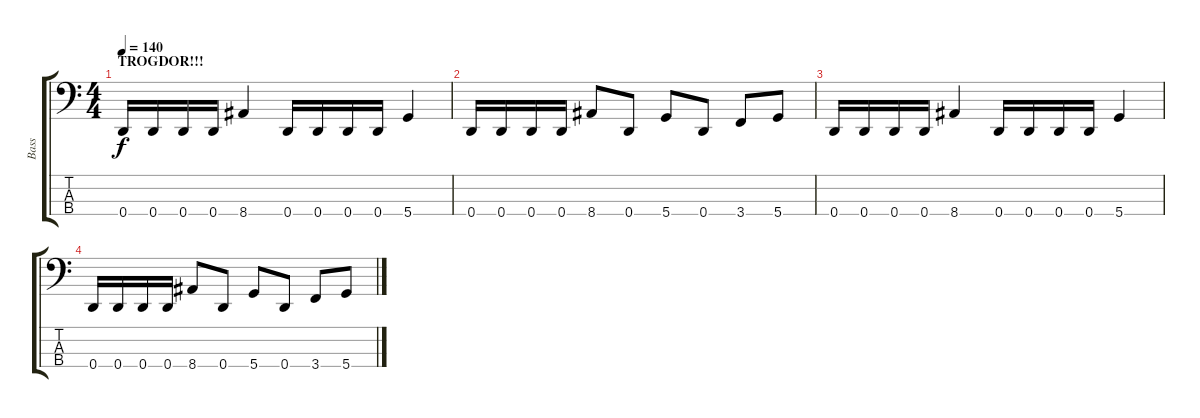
\track ("Bass" "Bass") {instrument electricbassfinger}
\staff {score tabs}
\tuning (G2 D2 A1 D1) {hide}
\ts (4 4)
\section ("" "TROGDOR!!!")
\tempo 140
\clef f4
\ks c
0.4.16{dy f} 0.4.16 0.4.16 0.4.16 8.4.4 0.4.16 0.4.16 0.4.16 0.4.16 5.4.4 |
0.4.16 0.4.16 0.4.16 0.4.16 8.4.8 0.4.8 5.4.8 0.4.8 3.4.8 5.4.8 |
0.4.16 0.4.16 0.4.16 0.4.16 8.4.4 0.4.16 0.4.16 0.4.16 0.4.16 5.4.4 |
0.4.16 0.4.16 0.4.16 0.4.16 8.4.8 0.4.8 5.4.8 0.4.8 3.4.8 5.4.8
